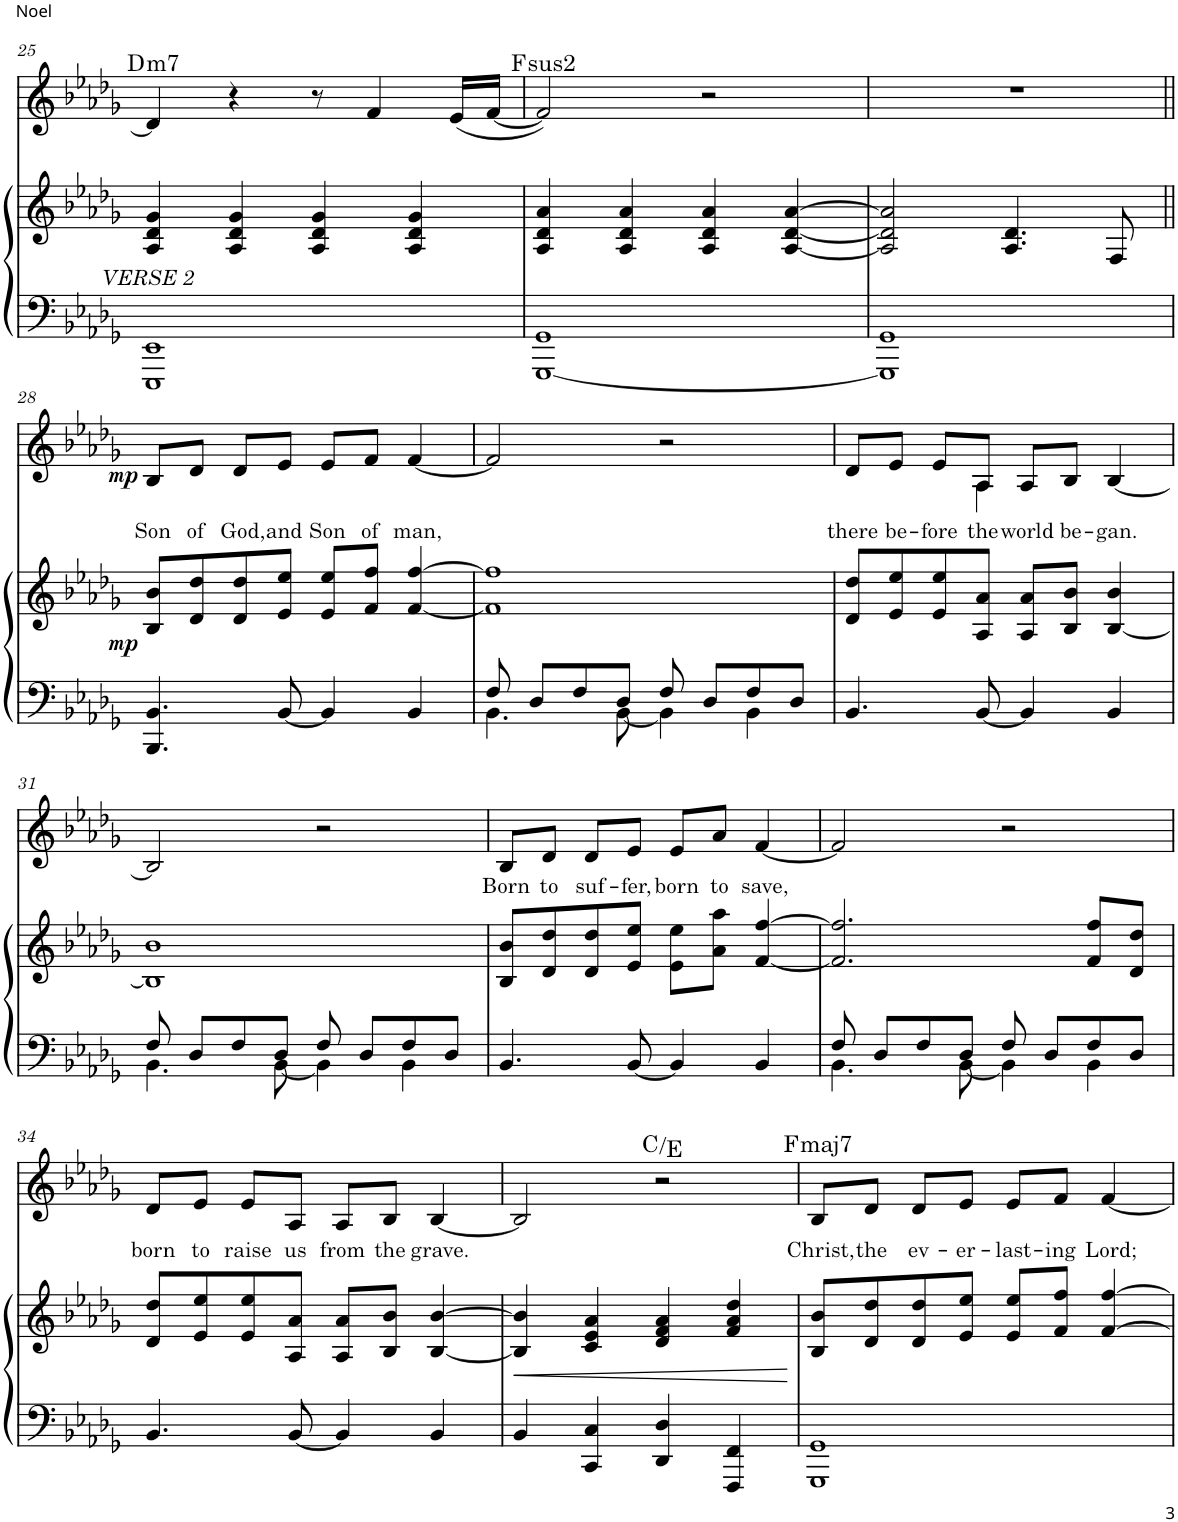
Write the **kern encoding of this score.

**kern	**kern	**dynam	**kern	**text	**dynam	**harte
*part2	*part2	*part2	*part1	*part1	*part1	*part1
*staff3	*staff2	*staff2/3	*staff1	*staff1	*staff1	*
!!LO:PB:g=z
*clefF4	*clefG2	*	*clefG2	*	*	*
*k[b-e-a-d-g-]	*k[b-e-a-d-g-]	*	*k[b-e-a-d-g-]	*	*	*
*M4/4	*M4/4	*	*M4/4	*	*	*
=25	=25	=25	=25	=25	=25	=25
!LO:TX:a:i:t=VERSE 2	!	!	!	!	!	!LO:H:kt=m7
1EEE- 1EE-	4A-/ 4d-/ 4g-/	.	4d-/]	.	.	D:min7
.	4A-/ 4d-/ 4g-/	.	4r	.	.	.
.	4A-/ 4d-/ 4g-/	.	8r	.	.	.
.	.	.	4f/	.	.	.
.	4A-/ 4d-/ 4g-/	.	.	.	.	.
.	.	.	(16e-/LL	.	.	.
.	.	.	[16f/JJ	.	.	.
=26	=26	=26	=26	=26	=26	=26
!	!	!	!	!	!	!LO:H:kt=2
[1GGG- 1GG-	4A-/ 4d-/ 4a-/	.	2f/])	.	.	F:(1,2,5)
.	4A-/ 4d-/ 4a-/	.	.	.	.	.
.	4A-/ 4d-/ 4a-/	.	2r	.	.	.
.	[4A-/ [4d-/ [4a-/	.	.	.	.	.
=27	=27	=27	=27	=27	=27	=27
1GGG-] 1GG-	2A-/] 2d-/] 2a-/]	.	1r	.	.	.
.	4.A-/ 4.d-/	.	.	.	.	.
.	8F/	.	.	.	.	.
!!LO:LB:g=z
=28||	=28||	=28||	=28||	=28||	=28||	=28||
!	!	!LO:DY:b	!	!LO:LY:b	!LO:DY:b	!
4.BBB-/ 4.BB-/	8B-/ 8b-/L	mp	8B-/L	Son	mp	.
!	!	!	!	!LO:LY:b	!	!
.	8d-/ 8dd-/	.	8d-/J	of	.	.
!	!	!	!	!LO:LY:b	!	!
.	8d-/ 8dd-/	.	8d-/L	God,	.	.
!	!	!	!	!LO:LY:b	!	!
[8BB-/	8e-/ 8ee-/J	.	8e-/J	and	.	.
!	!	!	!	!LO:LY:b	!	!
4BB-/]	8e-/ 8ee-/L	.	8e-/L	Son	.	.
!	!	!	!	!LO:LY:b	!	!
.	8f/ 8ff/J	.	8f/J	of	.	.
!	!	!	!	!LO:LY:b	!	!
4BB-/	[4f/ [4ff/	.	[4f/	man,	.	.
=29	=29	=29	=29	=29	=29	=29
*^	*	*	*	*	*	*
8F/	4.BB-\	1f] 1ff]	.	2f/]	.	.	.
8D-/L	.	.	.	.	.	.	.
8F/	.	.	.	.	.	.	.
8D-/J	[8BB-\	.	.	.	.	.	.
8F/	4BB-\]	.	.	2r	.	.	.
8D-/L	.	.	.	.	.	.	.
8F/	4BB-\	.	.	.	.	.	.
8D-/J	.	.	.	.	.	.	.
*v	*v	*	*	*	*	*	*
=30	=30	=30	=30	=30	=30	=30
!	!	!	!	!LO:LY:b	!	!
*	*	*	*^	*	*	*
4.BB-/	8d-/ 8dd-/L	.	8d-/L	4.ryy	there	.	.
!	!	!	!	!	!LO:LY:b	!	!
.	8e-/ 8ee-/	.	8e-/J	.	be-	.	.
!	!	!	!	!	!LO:LY:b	!	!
.	8e-/ 8ee-/	.	8e-/L	.	-fore	.	.
!	!	!	!	!	!LO:LY:b	!	!
[8BB-/	8A-/ 8a-/J	.	8A-/J	4A-\	the	.	.
!	!	!	!	!	!LO:LY:b	!	!
4BB-/]	8A-/ 8a-/L	.	8A-/L	.	world	.	.
!	!	!	!	!	!LO:LY:b	!	!
.	8B-/ 8b-/J	.	8B-/J	4.ryy	be-	.	.
!	!	!	!	!	!LO:LY:b	!	!
4BB-/	[4B-/ 4b-/	.	[4B-/	.	-gan.	.	.
*	*	*	*v	*v	*	*	*
!!LO:LB:g=z
=31	=31	=31	=31	=31	=31	=31
*^	*	*	*	*	*	*
8F/	4.BB-\	1B-] 1b-	.	2B-/]	.	.	.
8D-/L	.	.	.	.	.	.	.
8F/	.	.	.	.	.	.	.
8D-/J	[8BB-\	.	.	.	.	.	.
8F/	4BB-\]	.	.	2r	.	.	.
8D-/L	.	.	.	.	.	.	.
8F/	4BB-\	.	.	.	.	.	.
8D-/J	.	.	.	.	.	.	.
*v	*v	*	*	*	*	*	*
=32	=32	=32	=32	=32	=32	=32
!	!	!	!	!LO:LY:b	!	!
4.BB-/	8B-/ 8b-/L	.	8B-/L	Born	.	.
!	!	!	!	!LO:LY:b	!	!
.	8d-/ 8dd-/	.	8d-/J	to	.	.
!	!	!	!	!LO:LY:b	!	!
.	8d-/ 8dd-/	.	8d-/L	suf-	.	.
!	!	!	!	!LO:LY:b	!	!
[8BB-/	8e-/ 8ee-/J	.	8e-/J	-fer,	.	.
!	!	!	!	!LO:LY:b	!	!
4BB-/]	8e-\ 8ee-\L	.	8e-/L	born	.	.
!	!	!	!	!LO:LY:b	!	!
.	8a-\ 8aa-\J	.	8a-/J	to	.	.
!	!	!	!	!LO:LY:b	!	!
4BB-/	[4f/ [4ff/	.	[4f/	save,	.	.
=33	=33	=33	=33	=33	=33	=33
*^	*	*	*	*	*	*
8F/	4.BB-\	2.f/] 2.ff/]	.	2f/]	.	.	.
8D-/L	.	.	.	.	.	.	.
8F/	.	.	.	.	.	.	.
8D-/J	[8BB-\	.	.	.	.	.	.
8F/	4BB-\]	.	.	2r	.	.	.
8D-/L	.	.	.	.	.	.	.
8F/	4BB-\	8f/ 8ff/L	.	.	.	.	.
8D-/J	.	8d-/ 8dd-/J	.	.	.	.	.
*v	*v	*	*	*	*	*	*
!!LO:LB:g=z
=34	=34	=34	=34	=34	=34	=34
!	!	!	!	!LO:LY:b	!	!
4.BB-/	8d-/ 8dd-/L	.	8d-/L	born	.	.
!	!	!	!	!LO:LY:b	!	!
.	8e-/ 8ee-/	.	8e-/J	to	.	.
!	!	!	!	!LO:LY:b	!	!
.	8e-/ 8ee-/	.	8e-/L	raise	.	.
!	!	!	!	!LO:LY:b	!	!
[8BB-/	8A-/ 8a-/J	.	8A-/J	us	.	.
!	!	!	!	!LO:LY:b	!	!
4BB-/]	8A-/ 8a-/L	.	8A-/L	from	.	.
!	!	!	!	!LO:LY:b	!	!
.	8B-/ 8b-/J	.	8B-/J	the	.	.
!	!	!	!	!LO:LY:b	!	!
4BB-/	[4B-/ [4b-/	.	[4B-/	grave.	.	.
=35	=35	=35	=35	=35	=35	=35
!	!	!LO:HP:b	!	!	!	!
4BB-/	4B-/] 4b-/]	<	2B-/]	.	.	.
4CC/ 4C/	4c/ 4e-/ 4a-/	.	.	.	.	.
4DD-/ 4D-/	4d-/ 4f/ 4a-/	.	2r	.	.	C:maj/3
4FFF/ 4FF/	4f/ 4a-/ 4dd-/	.	.	.	.	.
.	.	[	.	.	.	.
=36	=36	=36	=36	=36	=36	=36
!	!	!	!	!LO:LY:b	!	!LO:H:kt=maj7
1GGG- 1GG-	8B-/ 8b-/L	.	8B-/L	Christ,	.	F:maj7
!	!	!	!	!LO:LY:b	!	!
.	8d-/ 8dd-/	.	8d-/J	the	.	.
!	!	!	!	!LO:LY:b	!	!
.	8d-/ 8dd-/	.	8d-/L	ev-	.	.
!	!	!	!	!LO:LY:b	!	!
.	8e-/ 8ee-/J	.	8e-/J	-er-	.	.
!	!	!	!	!LO:LY:b	!	!
.	8e-/ 8ee-/L	.	8e-/L	-last-	.	.
!	!	!	!	!LO:LY:b	!	!
.	8f/ 8ff/J	.	8f/J	-ing	.	.
!	!	!	!	!LO:LY:b	!	!
.	[4f/ [4ff/	.	[4f/	Lord;	.	.
=	=	=	=	=	=	=
*-	*-	*-	*-	*-	*-	*-
